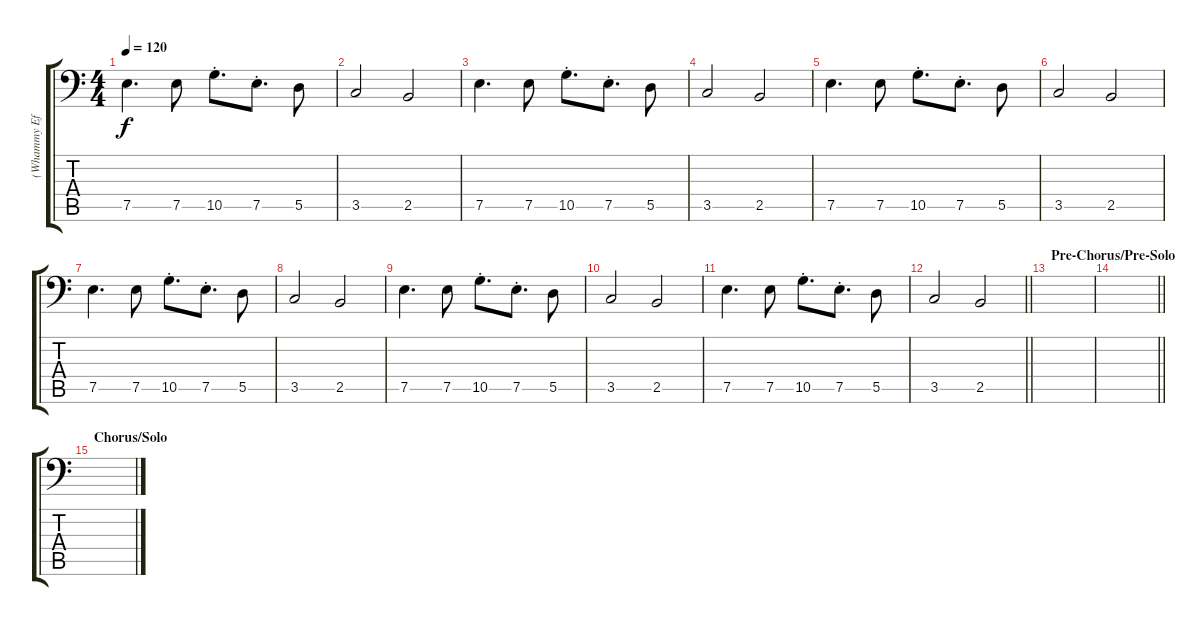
\track ("(Whammy Effect)" "(Whammy Ef") {instrument electricguitarmuted}
\staff {score tabs}
\tuning (E3 B2 G2 D2 A1 E1) {hide}
\ts (4 4)
\tempo 120
\clef f4
\ks c
7.5.4{d dy f} 7.5.8 10.5{st}.8{d} 7.5{st}.8{d} 5.5.8 |
3.5.2 2.5.2 |
7.5.4{d} 7.5.8 10.5{st}.8{d} 7.5{st}.8{d} 5.5.8 |
3.5.2 2.5.2 |
7.5.4{d} 7.5.8 10.5{st}.8{d} 7.5{st}.8{d} 5.5.8 |
3.5.2 2.5.2 |
7.5.4{d} 7.5.8 10.5{st}.8{d} 7.5{st}.8{d} 5.5.8 |
3.5.2 2.5.2 |
7.5.4{d} 7.5.8 10.5{st}.8{d} 7.5{st}.8{d} 5.5.8 |
3.5.2 2.5.2 |
7.5.4{d} 7.5.8 10.5{st}.8{d} 7.5{st}.8{d} 5.5.8 |
\barLineRight lightlight
3.5.2 2.5.2 |
\section ("" "Pre-Chorus/Pre-Solo")
|
\barLineRight lightlight
|
\section ("" "Chorus/Solo")
